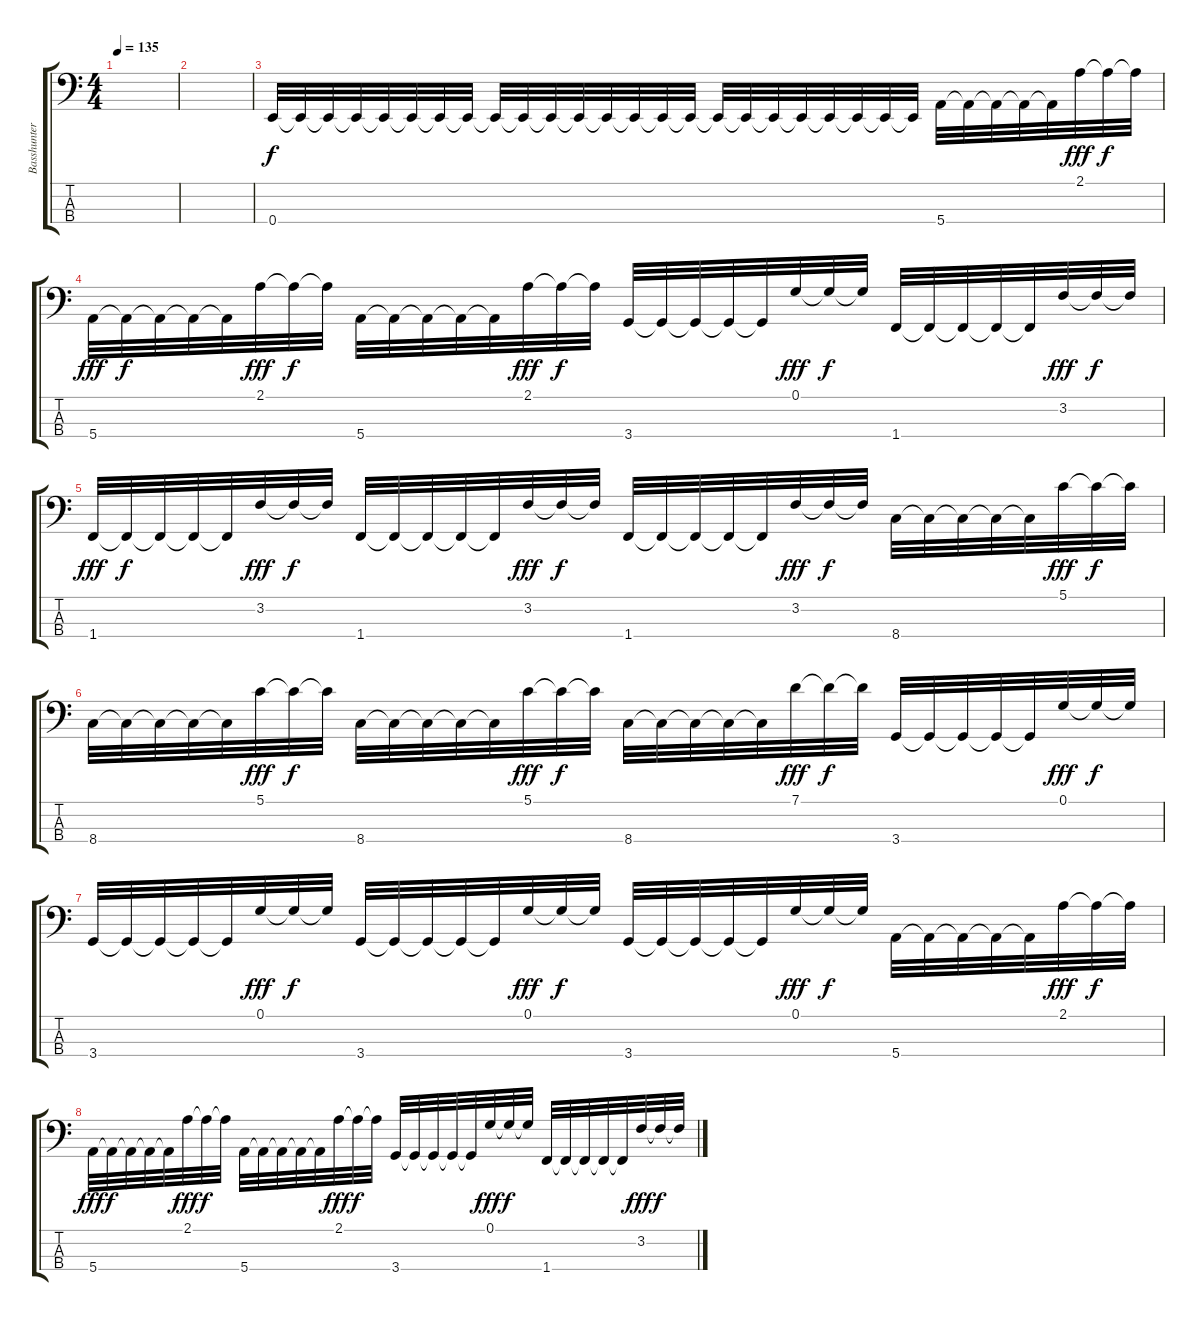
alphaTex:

\track ("Basshunter" "Basshunter") {instrument electricbassfinger}
\staff {score tabs}
\tuning (G2 D2 A1 E1) {hide}
\ts (4 4)
\tempo 135
\clef f4
\ks c
|
|
0.4.32 0.4{t}.32 0.4{t}.32 0.4{t}.32 0.4{t}.32 0.4{t}.32 0.4{t}.32 0.4{t}.32 0.4{t}.32 0.4{t}.32 0.4{t}.32 0.4{t}.32 0.4{t}.32 0.4{t}.32 0.4{t}.32 0.4{t}.32 0.4{t}.32 0.4{t}.32 0.4{t}.32 0.4{t}.32 0.4{t}.32 0.4{t}.32 0.4{t}.32 0.4{t}.32 5.4.32 5.4{t}.32 5.4{t}.32 5.4{t}.32 5.4{t}.32 2.1.32{dy fff} 2.1{t}.32{dy f} 2.1{t}.32 |
5.4.32{dy fff} 5.4{t}.32{dy f} 5.4{t}.32 5.4{t}.32 5.4{t}.32 2.1.32{dy fff} 2.1{t}.32{dy f} 2.1{t}.32 5.4.32 5.4{t}.32 5.4{t}.32 5.4{t}.32 5.4{t}.32 2.1.32{dy fff} 2.1{t}.32{dy f} 2.1{t}.32 3.4.32 3.4{t}.32 3.4{t}.32 3.4{t}.32 3.4{t}.32 0.1.32{dy fff} 0.1{t}.32{dy f} 0.1{t}.32 1.4.32 1.4{t}.32 1.4{t}.32 1.4{t}.32 1.4{t}.32 3.2.32{dy fff} 3.2{t}.32{dy f} 3.2{t}.32 |
1.4.32{dy fff} 1.4{t}.32{dy f} 1.4{t}.32 1.4{t}.32 1.4{t}.32 3.2.32{dy fff} 3.2{t}.32{dy f} 3.2{t}.32 1.4.32 1.4{t}.32 1.4{t}.32 1.4{t}.32 1.4{t}.32 3.2.32{dy fff} 3.2{t}.32{dy f} 3.2{t}.32 1.4.32 1.4{t}.32 1.4{t}.32 1.4{t}.32 1.4{t}.32 3.2.32{dy fff} 3.2{t}.32{dy f} 3.2{t}.32 8.4.32 8.4{t}.32 8.4{t}.32 8.4{t}.32 8.4{t}.32 5.1.32{dy fff} 5.1{t}.32{dy f} 5.1{t}.32 |
8.4.32 8.4{t}.32 8.4{t}.32 8.4{t}.32 8.4{t}.32 5.1.32{dy fff} 5.1{t}.32{dy f} 5.1{t}.32 8.4.32 8.4{t}.32 8.4{t}.32 8.4{t}.32 8.4{t}.32 5.1.32{dy fff} 5.1{t}.32{dy f} 5.1{t}.32 8.4.32 8.4{t}.32 8.4{t}.32 8.4{t}.32 8.4{t}.32 7.1.32{dy fff} 7.1{t}.32{dy f} 7.1{t}.32 3.4.32 3.4{t}.32 3.4{t}.32 3.4{t}.32 3.4{t}.32 0.1.32{dy fff} 0.1{t}.32{dy f} 0.1{t}.32 |
3.4.32 3.4{t}.32 3.4{t}.32 3.4{t}.32 3.4{t}.32 0.1.32{dy fff} 0.1{t}.32{dy f} 0.1{t}.32 3.4.32 3.4{t}.32 3.4{t}.32 3.4{t}.32 3.4{t}.32 0.1.32{dy fff} 0.1{t}.32{dy f} 0.1{t}.32 3.4.32 3.4{t}.32 3.4{t}.32 3.4{t}.32 3.4{t}.32 0.1.32{dy fff} 0.1{t}.32{dy f} 0.1{t}.32 5.4.32 5.4{t}.32 5.4{t}.32 5.4{t}.32 5.4{t}.32 2.1.32{dy fff} 2.1{t}.32{dy f} 2.1{t}.32 |
5.4.32{dy fff} 5.4{t}.32{dy f} 5.4{t}.32 5.4{t}.32 5.4{t}.32 2.1.32{dy fff} 2.1{t}.32{dy f} 2.1{t}.32 5.4.32 5.4{t}.32 5.4{t}.32 5.4{t}.32 5.4{t}.32 2.1.32{dy fff} 2.1{t}.32{dy f} 2.1{t}.32 3.4.32 3.4{t}.32 3.4{t}.32 3.4{t}.32 3.4{t}.32 0.1.32{dy fff} 0.1{t}.32{dy f} 0.1{t}.32 1.4.32 1.4{t}.32 1.4{t}.32 1.4{t}.32 1.4{t}.32 3.2.32{dy fff} 3.2{t}.32{dy f} 3.2{t}.32
